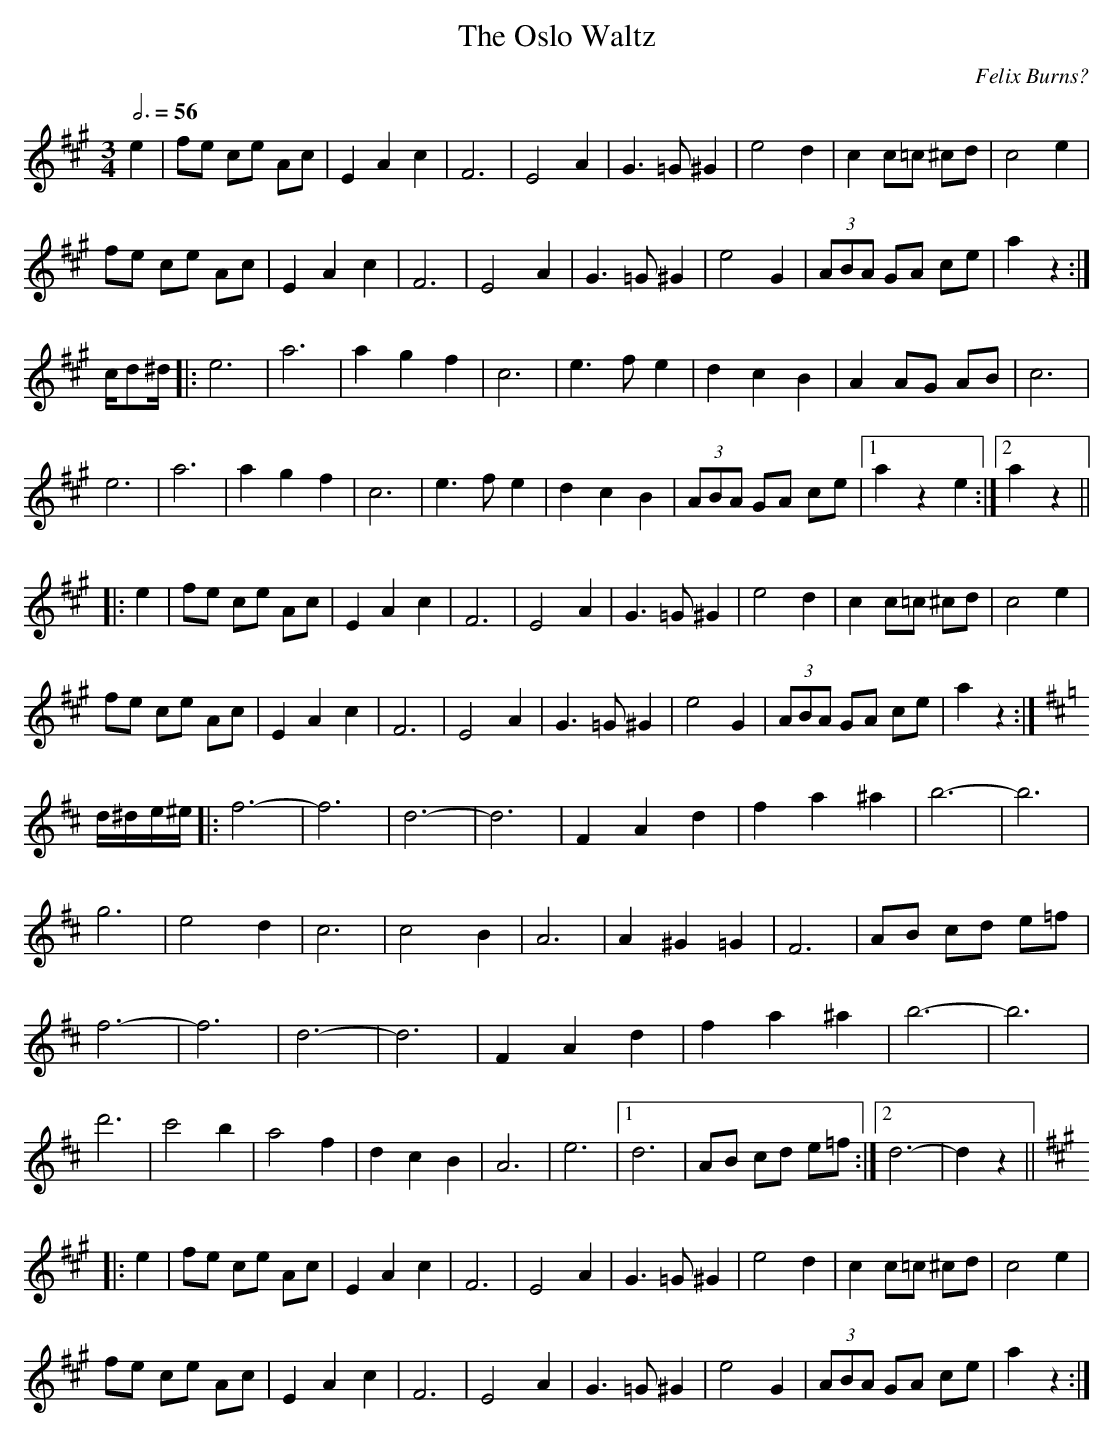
X:1
T:The Oslo Waltz
C:Felix Burns?
M:3/4
L:1/8
Q:3/4=56
K:A
  e2|fe ce Ac|E2 A2 c2|F6|E4 A2|G3 =G ^G2|e4 d2| c2   c=c ^cd|c4    e2|
     fe ce Ac|E2 A2 c2|F6|E4 A2|G3 =G ^G2|e4 G2|(3ABA GA   ce|a2 z2  :|
c/d^d/|:e6|a6|a2 g2 f2|c6|e3 f e2|d2 c2 B2|  A2  AG AB|c6          |
        e6|a6|a2 g2 f2|c6|e3 f e2|d2 c2 B2|(3ABA GA ce|[1 a2 z2 e2:|\
                                                       [2 a2 z2   ||
|:e2|fe ce Ac|E2 A2 c2|F6|E4 A2|G3 =G ^G2|e4 d2| c2   c=c ^cd|c4    e2|
     fe ce Ac|E2 A2 c2|F6|E4 A2|G3 =G ^G2|e4 G2|(3ABA GA   ce|a2 z2  :|
K:D
d/^d/e/^e/|:f6-|f6    |d6-  |d6      |F2 A2 d2|f2  a2 ^a2|   b6-|b6        |
            g6 |e4  d2|c6   |c4    B2|A6      |A2 ^G2 =G2|   F6 |AB cd e=f |
            f6-|f6    |d6-  |d6      |F2 A2 d2|f2  a2 ^a2|   b6-|b6        |
            d'6|c'4 b2|a4 f2|d2 c2 B2|A6      |e6        |[1 d6 |AB cd e=f:|\
                                                          [2 d6-|d2 z2    ||
K:A
|:e2|fe ce Ac|E2 A2 c2|F6|E4 A2|G3 =G ^G2|e4 d2| c2   c=c ^cd|c4    e2|
     fe ce Ac|E2 A2 c2|F6|E4 A2|G3 =G ^G2|e4 G2|(3ABA GA   ce|a2 z2  :|

Tunes like Lord Kelly's Reel are based around chord progressions rather
than melodic ideas, and this kind of composition became increasingly
common in Scottish music during the 19th century.  18th century Scottish
tunes were almost never harmonized using anything but major or minor
triads: at most a dominant seventh on the final cadence of a section. By
the beginning of the 20th century, almost any harmony known to art music
could feature, mainly thanks to the influence of gypsy jazz.  At one point
in the 1950s, someone at the BBC decided to make a stand against this and
enforce the stylistic purity of Scottish dance music by banning broadcast
Scottish dance bands from using diminished chords.  Angus Fitchet responded
with a reel in which the melody itself contains an unavoidable diminished
arpeggio, which can only sensibly be harmonised with a diminished seventh
chord:
